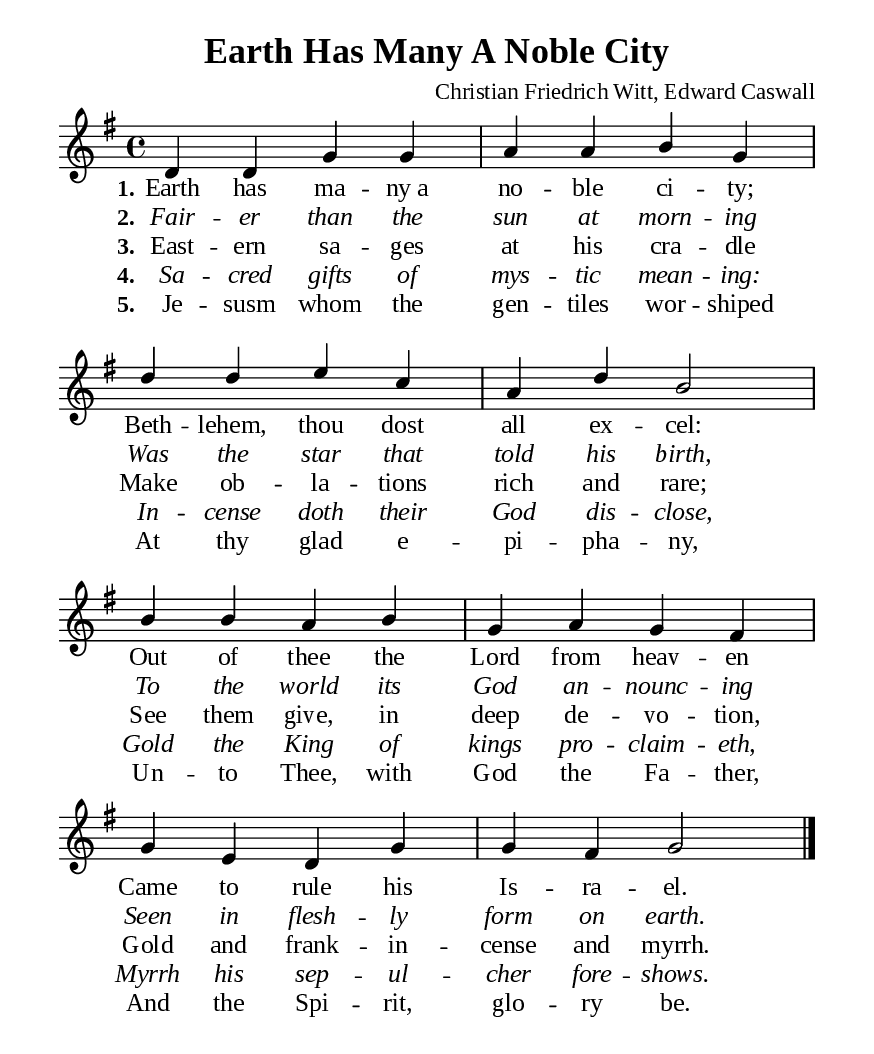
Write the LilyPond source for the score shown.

\version "2.18.2"

\header {
  title = "Earth Has Many A Noble City"
  composer = "Christian Friedrich Witt, Edward Caswall"
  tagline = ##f
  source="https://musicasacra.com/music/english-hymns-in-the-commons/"
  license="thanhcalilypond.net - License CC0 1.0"
}

global= {
  \key g \major
  \time 4/4
  \override Score.BarNumber.break-visibility = ##(#f #f #f)
  \override Lyrics.LyricSpace.minimum-distance = #3.0
}

\paper {
  #(set-paper-size "a5")
  top-margin = 10\mm
  bottom-margin = 5\mm
  left-margin = 10\mm
  right-margin = 10\mm
  indent = #0
  #(define fonts
	 (make-pango-font-tree "Liberation Serif"
	 		       "Liberation Serif"
			       "Liberation Serif"
			       (/ 20 20)))
  system-system-spacing = #'((basic-distance . 3) (padding . 3))
}

printItalic = \with {
  \override LyricText.font-shape = #'italic
}

% Verse music
musicVerseSoprano = \relative c' {
  %{	01	%} d4 d g g |
  %{	02	%} a a b g |
  %{	03	%} d' d e c |
  %{	04	%} a d b2 |
  %{	05	%} b4 b a b |
  %{	06	%} g a g fis |
  %{	07	%} g e d g |
  %{	08	%} g fis g2 \bar "|."
}

% Verse lyrics
verseOne = \lyricmode {
  \set stanza = #"1."
  Earth has ma -- ny_a no -- ble ci -- ty;
  Beth -- lehem, thou dost all ex -- cel:
  Out of thee the Lord from heav -- en
  Came to rule his Is -- ra -- el.
}

verseTwo = \lyricmode {
  \set stanza = #"2."
  Fair -- er than the sun at morn -- ing
  Was the star that told his birth,
  To the world its God an -- nounc -- ing
  Seen in flesh -- ly form on earth.
}

verseThree = \lyricmode {
  \set stanza = #"3."
  East -- ern sa -- ges at his cra -- dle
  Make ob -- la -- tions rich and rare;
  See them give, in deep de -- vo -- tion,
  Gold and frank -- in -- cense and myrrh.
}

verseFour = \lyricmode {
  \set stanza = #"4."
  Sa -- cred gifts of mys -- tic mean -- ing:
  In -- cense doth their God dis -- close,
  Gold the King of kings pro -- claim -- eth,
  Myrrh his sep -- ul -- cher fore -- shows.
}

verseFive = \lyricmode {
  \set stanza = #"5."
  Je -- susm whom the gen -- tiles wor -- shiped
  At thy glad e -- pi -- pha -- ny,
  Un -- to Thee, with God the Fa -- ther,
  And the Spi -- rit, glo -- ry be.
}

% Layout
\score {
    \new ChoirStaff <<
      \new Staff <<
        \clef "treble"
        \new Voice = "sopranos" { \global \stemUp \slurUp \musicVerseSoprano }
      >>
      \new Lyrics \lyricsto sopranos \verseOne
      \new Lyrics \printItalic \lyricsto sopranos \verseTwo
      \new Lyrics \lyricsto sopranos \verseThree
      \new Lyrics \printItalic \lyricsto sopranos \verseFour
      \new Lyrics \lyricsto sopranos \verseFive
    >>
}
